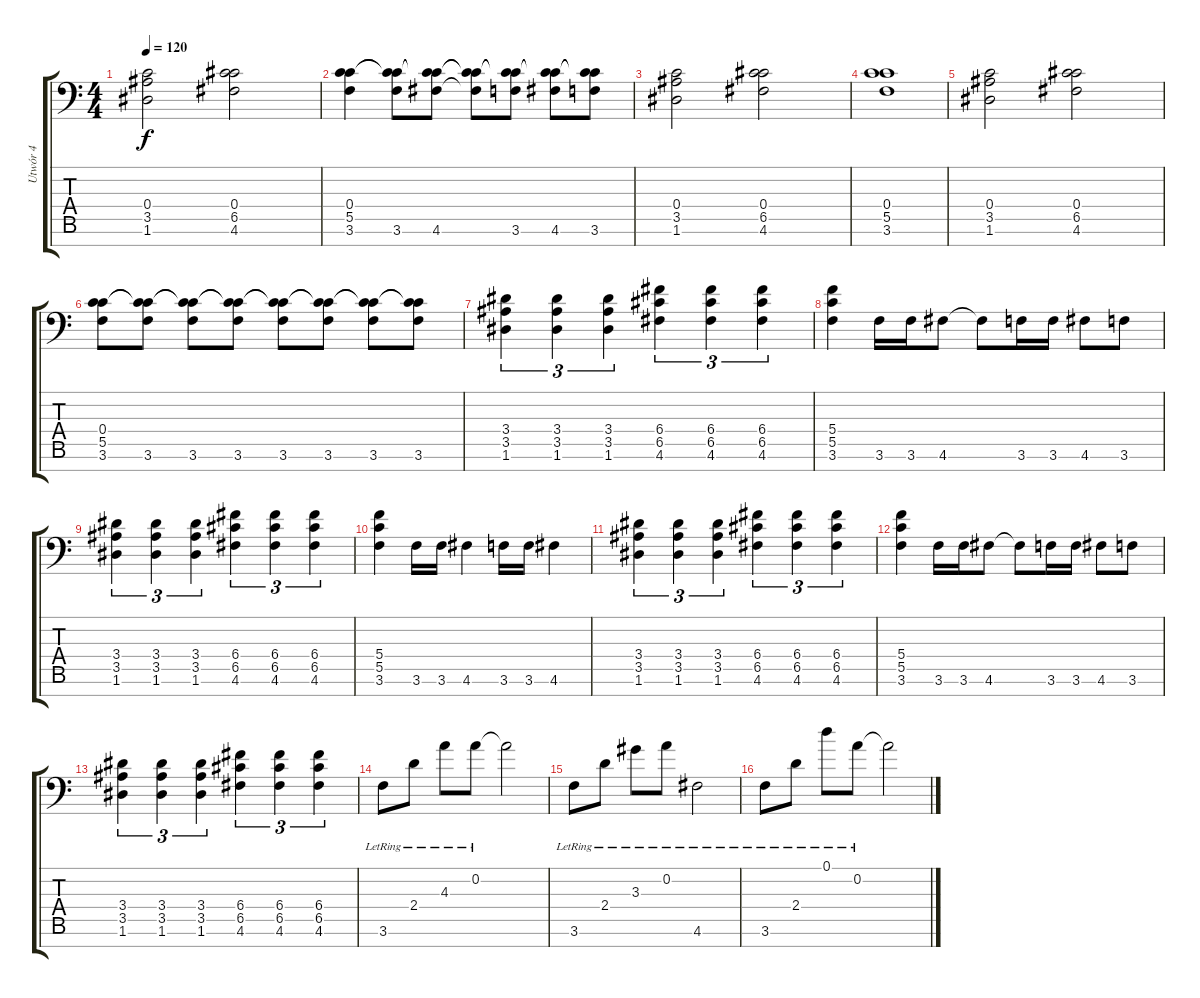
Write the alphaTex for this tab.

\track ("Utwór 4" "Utwór 4") {mute instrument overdrivenguitar}
\staff {score tabs}
\tuning (D4 A3 F3 C3 G2 D2 A1) {hide}
\ts (4 4)
\tempo 120
\clef f4
\ks c
(0.4 3.5 1.6).2{dy f} (0.4 6.5 4.6).2 |
(0.4 5.5 3.6).4 (0.4{t} 5.5{t} 3.6).8 (0.4{t} 5.5{t} 4.6).8 (0.4{t} 5.5{t} 4.6{t}).8 (0.4{t} 5.5{t} 3.6).8 (0.4{t} 5.5{t} 4.6).8 (0.4{t} 5.5{t} 3.6).8 |
(0.4 3.5 1.6).2 (0.4 6.5 4.6).2 |
(0.4 5.5 3.6).1 |
(0.4 3.5 1.6).2 (0.4 6.5 4.6).2 |
(0.4 5.5 3.6).8 (0.4{t} 5.5{t} 3.6).8 (0.4{t} 5.5{t} 3.6).8 (0.4{t} 5.5{t} 3.6).8 (0.4{t} 5.5{t} 3.6).8 (0.4{t} 5.5{t} 3.6).8 (0.4{t} 5.5{t} 3.6).8 (0.4{t} 5.5{t} 3.6).8 |
(3.4 3.5 1.6).4{tu (3 2)} (3.4 3.5 1.6).4{tu (3 2)} (3.4 3.5 1.6).4{tu (3 2)} (6.4 6.5 4.6).4{tu (3 2)} (6.4 6.5 4.6).4{tu (3 2)} (6.4 6.5 4.6).4{tu (3 2)} |
(5.4 5.5 3.6).4 3.6.16 3.6.16 4.6.8 4.6{t}.8 3.6.16 3.6.16 4.6.8 3.6.8 |
(3.4 3.5 1.6).4{tu (3 2)} (3.4 3.5 1.6).4{tu (3 2)} (3.4 3.5 1.6).4{tu (3 2)} (6.4 6.5 4.6).4{tu (3 2)} (6.4 6.5 4.6).4{tu (3 2)} (6.4 6.5 4.6).4{tu (3 2)} |
(5.4 5.5 3.6).4 3.6.16 3.6.16 4.6.4 3.6.16 3.6.16 4.6.4 |
(3.4 3.5 1.6).4{tu (3 2)} (3.4 3.5 1.6).4{tu (3 2)} (3.4 3.5 1.6).4{tu (3 2)} (6.4 6.5 4.6).4{tu (3 2)} (6.4 6.5 4.6).4{tu (3 2)} (6.4 6.5 4.6).4{tu (3 2)} |
(5.4 5.5 3.6).4 3.6.16 3.6.16 4.6.8 4.6{t}.8 3.6.16 3.6.16 4.6.8 3.6.8 |
(3.4 3.5 1.6).4{tu (3 2)} (3.4 3.5 1.6).4{tu (3 2)} (3.4 3.5 1.6).4{tu (3 2)} (6.4 6.5 4.6).4{tu (3 2)} (6.4 6.5 4.6).4{tu (3 2)} (6.4 6.5 4.6).4{tu (3 2)} |
3.6{lr}.8 2.4{lr}.8 4.3{lr}.8 0.2{lr}.8 0.2{t}.2 |
3.6{lr}.8 2.4{lr}.8 3.3{lr}.8 0.2{lr}.8 4.6{lr}.2 |
3.6{lr}.8 2.4{lr}.8 0.1{lr}.8 0.2{lr}.8 0.2{t}.2
